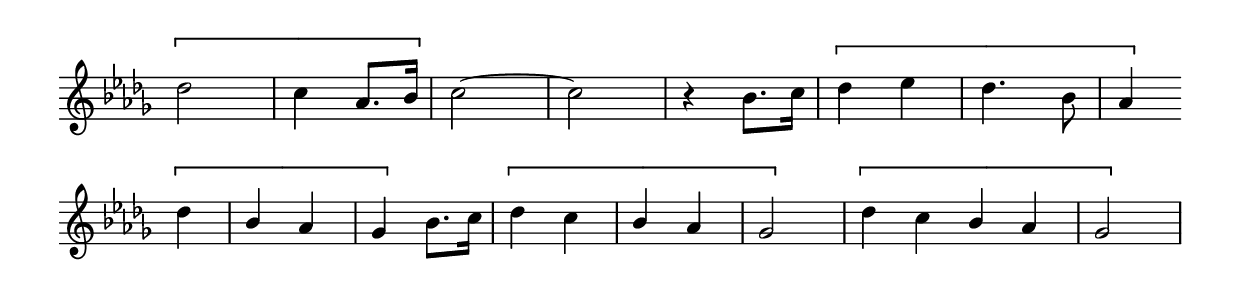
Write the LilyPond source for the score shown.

\version "2.4"
\paper{ linewidth=15\cm leftmargin=3\cm rightmargin=3\cm indent=0\mm }

% Scheme for Figure 29

\score {
 \new Staff \with { \remove "Time_signature_engraver" }
  \relative c'' {
  \clef treble
  \set Score.timing = ##f
  \set Score.barNumberVisibility = ##f
  \key des \major
  \[ des2 \bar "|" c4 as8.[ bes16] \] \bar "|"
  c2~ \bar "|" c2 \bar "|" r4 bes8.[ c16] \bar "|"
  \[ des4 es4 \bar "|" des4. bes8 \bar "|" as4 \] \bar "" \break
  \[ des4 \bar "|" \stemUp bes4 as4 \bar "|" ges4 \]
  \stemNeutral bes8.[ c16] \bar "|"
  \[ des4 c4 \bar "|" \stemUp bes4 as4 \bar "|" ges2 \] \bar "|"
  \stemDown \[ des'4 c4 \stemUp bes4 as4 \bar "|" ges2 \] \bar "|"
 }
 \layout { }
 \midi { \tempo 4=80 }
}

